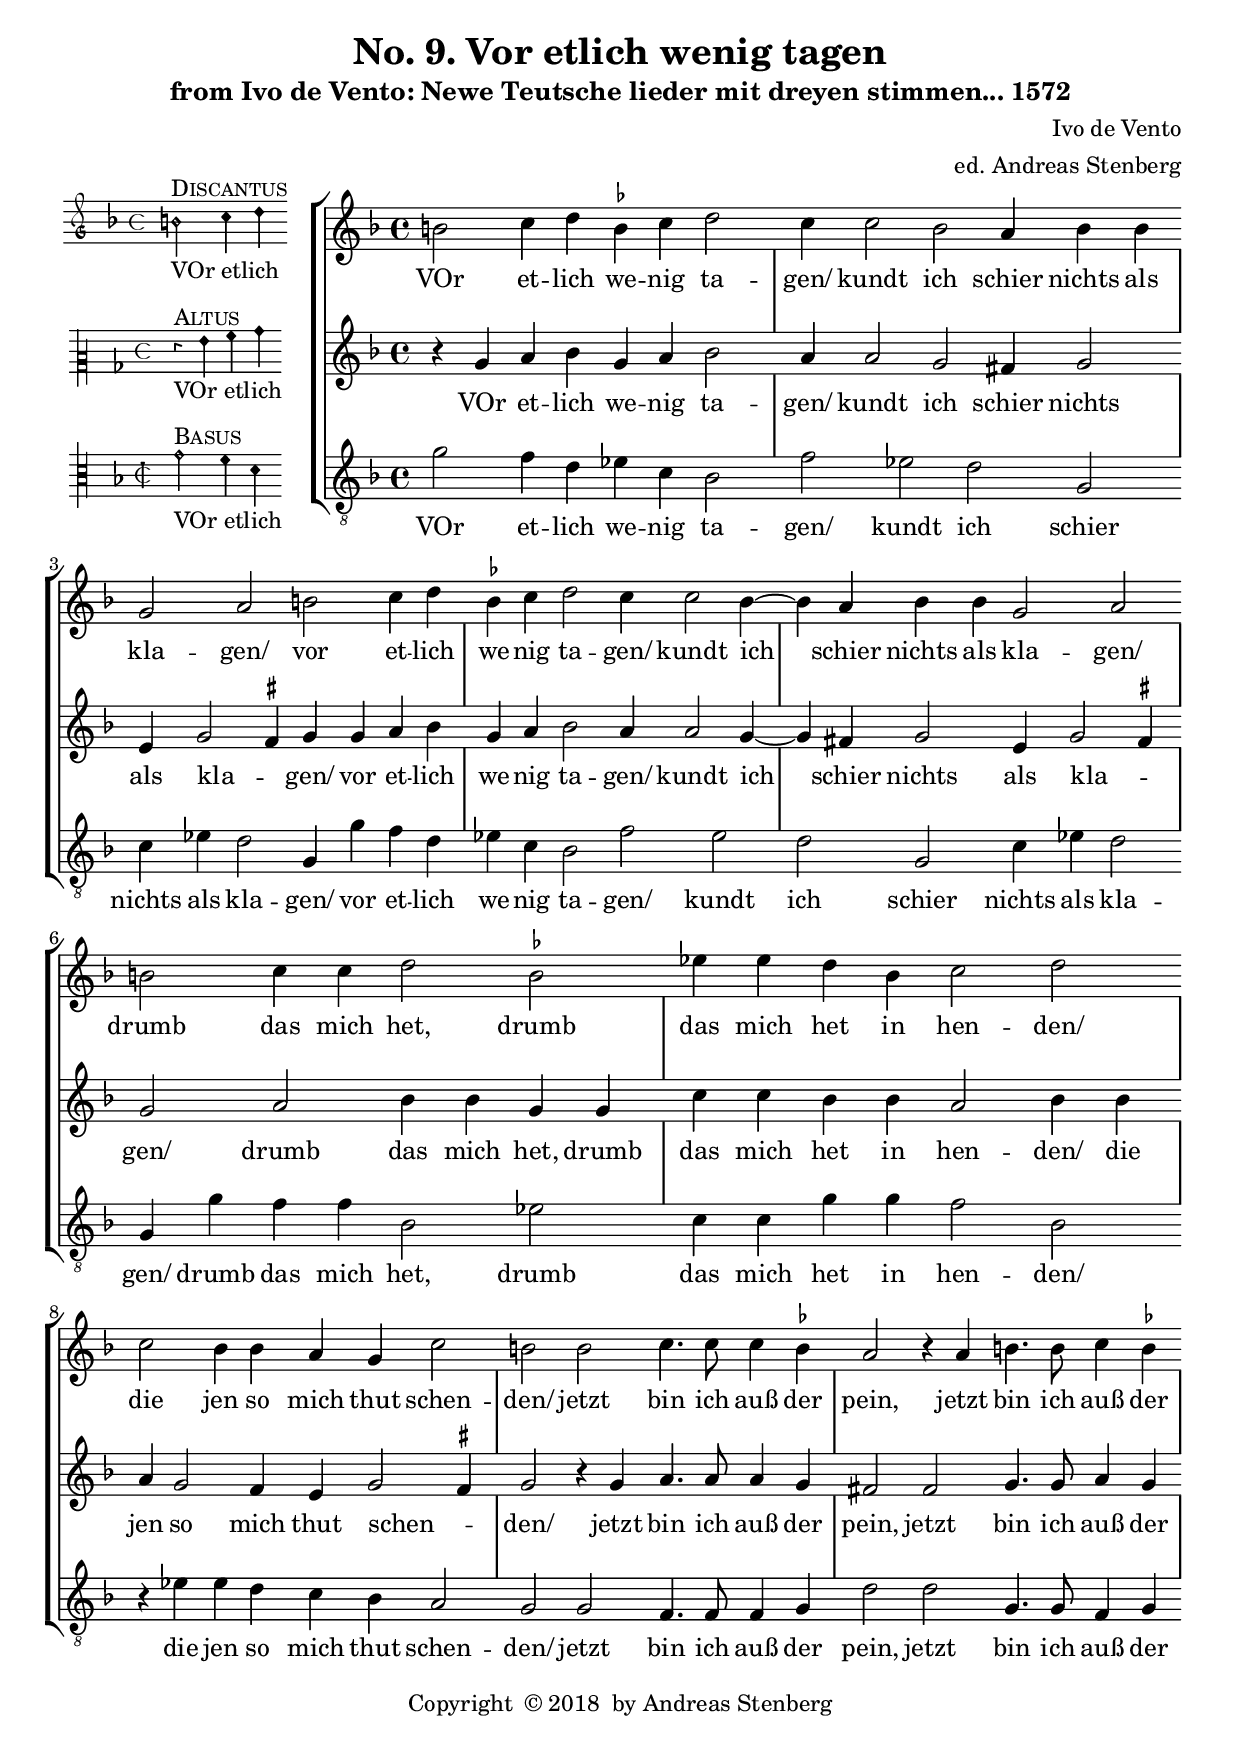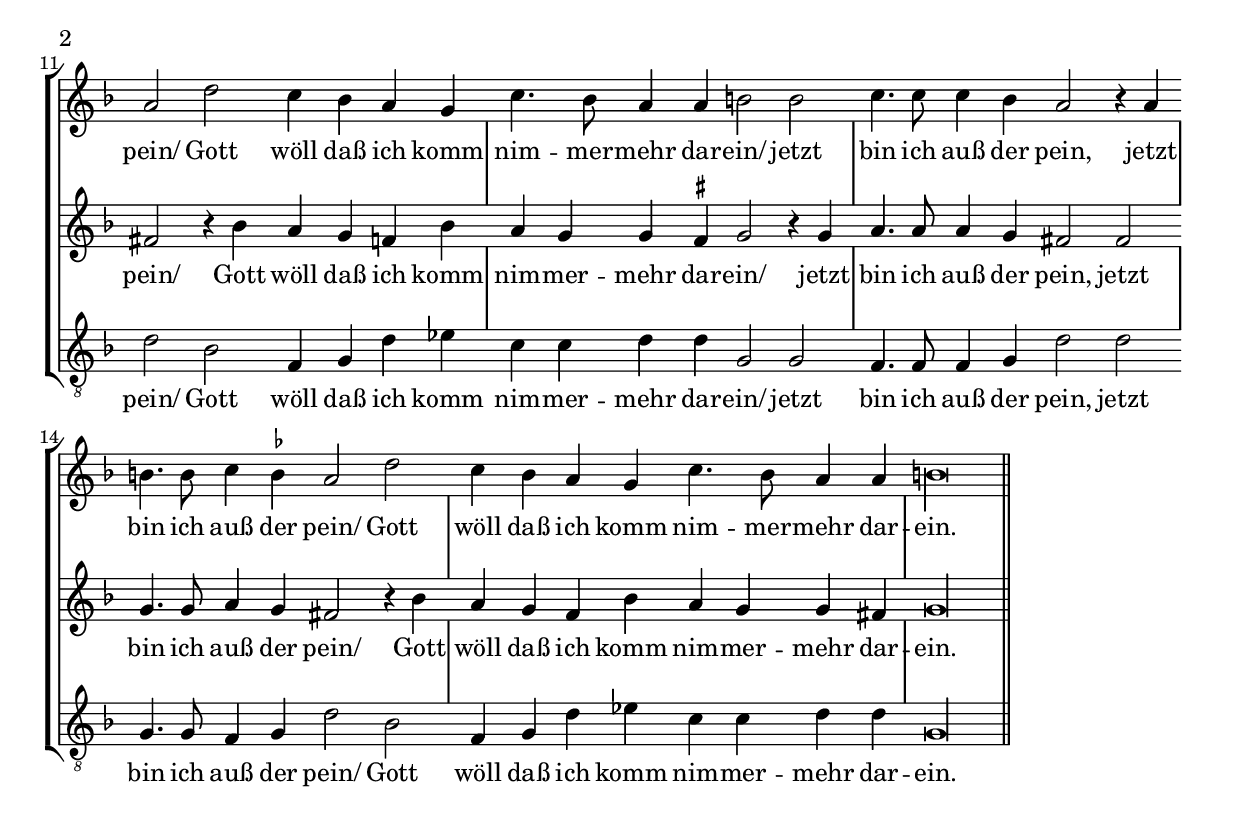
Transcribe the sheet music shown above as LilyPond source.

\version "2.18.0"
\include "deutsch.ly"
#(append! supported-clefs '(("mensural-f3" . ("clefs.mensural.f" 0 0))))
ficta = \once \set suggestAccidentals =##t
\header {
  title = "No. 9. Vor etlich wenig tagen"
  subtitle = "from Ivo de Vento: Newe Teutsche lieder mit dreyen stimmen... 1572"
  composer = "Ivo de Vento"
  arranger = "ed. Andreas Stenberg"
  poet = ""
  meter =""
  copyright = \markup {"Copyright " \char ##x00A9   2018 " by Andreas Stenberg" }
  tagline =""
}
global = {
  \key f \major
}

sopMusic = \relative c'' {

  \set Score.tempoHideNote = ##t
  \tempo 2 = 80
  \time 4/4
  \set Timing.measureLength = #(ly:make-moment 4/2)
  \override Staff.BarLine.transparent = ##t
  h2 c4 d4 \ficta b4 c4 d2
  c4 c2 b2 a4 b4 b4						%% end of first line in orig.
  g2 a2 h2 c4 d4
  \ficta b!4 c4 d2 c4 c2 b4~
  b4 a4 b4 b4							%% end of second line
  g2 a2 
  h2 c4 c4 d2 \ficta b2
  es4 es4 d4 b4 c2 d2
  c2 b4 b4 a4 g4 c2						%% end of third line
  h2 h2 c4. c8 c4 \ficta b4
  a2 r4 a4 h4. h8 c4 \ficta b4 
  a2 d2 c4 b4 a4 g4						%% end of fourth line and first page
  c4. b8 a4 a4 h2 h2
  c4. c8 c4 \ficta b4 a2 r4 a4
  h4. h8 c4 \ficta b4 a2 d2					%% end of fifth line (first on second page)
  c4 b4 a4 g4 c4. b8 a4 a4
  \cadenzaOn
  h\longa
  \revert Staff.BarLine.transparent
  \bar "||"
}
sopWords = \lyricmode {
  VOr et -- lich we -- nig ta -- gen/
  kundt ich schier nichts als kla -- gen/
  vor et -- lich we -- nig ta -- gen/
  kundt ich schier nichts als kla -- gen/
  drumb das mich het,
  drumb das mich het in hen -- den/ 
  die jen so mich thut schen -- den/
  jetzt bin ich auß der pein,
  jetzt bin ich auß der pein/
  Gott wöll daß ich komm nim -- mer -- mehr dar -- ein/
  jetzt bin ich auß der pein,
  jetzt bin ich auß der pein/
  Gott wöll daß ich komm nim -- mer -- mehr dar -- ein.
}
altoMusic = \relative c' {
  \override Staff.BarLine.transparent = ##t
  r4 g'4 a4 b4 g4 a4 b2
  a4 a2 g2 fis4 g2
  e4 g2\melisma \ficta fis4\melismaEnd 							%% end of second line
  g4 g4 a4 b4
  g4 a4 b2 a4 a2 g4~
  g4 fis4 g2 e4 g2\melisma \ficta fis!4	\melismaEnd					%% end of second line
  g2 a2 b4 b4 g4 g4
  c4 c4 b4 b4 a2 b4 b4
  a4 g2 f4 e4 g2\melisma \ficta fis4\melismaEnd						%% end of third line
  g2 r4 g4 a4. a8 a4 g4
  fis2 fis2 g4. g8 a4 g4
  fis2 r4 b4 a4 g4 f4 b4						%% end of fourth line and first page
  a4 g4 g4 \ficta fis4 g2 r4 g4
  a4. a8 a4 g4 fis2 fis2
  g4. g8 a4 g4 fis2 r4 b4							%% end of fifth line (first on second page)
  a4 g4 f4 b4 a4 g4 g4 fis4
  \cadenzaOn
  g\longa
  \revert Staff.BarLine.transparent
}
altoWords = \lyricmode {
  VOr et -- lich we -- nig ta -- gen/
  kundt ich schier nichts als kla -- gen/
  vor et -- lich we -- nig ta -- gen/
  kundt ich schier nichts als kla -- gen/
  drumb das mich het,
  drumb das mich het in hen -- den/ 
  die jen so mich thut schen -- den/
  jetzt bin ich auß der pein,
  jetzt bin ich auß der pein/
  Gott wöll daß ich komm nim -- mer -- mehr dar -- ein/
  jetzt bin ich auß der pein,
  jetzt bin ich auß der pein/
  Gott wöll daß ich komm nim -- mer -- mehr dar -- ein.
}

bassMusic = \relative c' {
  \override Staff.BarLine.transparent = ##t
  g'2 f4 d4 es4 c4 b2
  f'2 es2 d2 g,2 
  c4 es4 d2									%% end of first line in orig.
  g,4 g'4 f4 d4 
  es4 c4 b2 f'2 es2 
  d2 g,2 c4 es4 d2								%% end of second line
  g,4 g'4 f4 f4 b,2 es2
  c4 c4 g'4 g4 f2 b,2
  r4 es4 es4 d4 c4 b4 a2							%% end of third line
  g2 g2 f4. f8 f4 g4
  d'2 d2 g,4. g8 f4 g4
  d'2 b2 f4 g4 d'4 es4								%% end of fourth line and first page
  c4 c4 d4 d4 g,2 g2
  f4. f8 f4 g4 d'2 d2
  g,4. g8 f4 g4 d'2 b2								%% end of fifth line (first on second page)
  f4 g4 d'4 es4 c4 c4 d4 d4
  \cadenzaOn
  g,\longa
  \revert Staff.BarLine.transparent
}
bassWords = \lyricmode {
  VOr et -- lich we -- nig ta -- gen/
  kundt ich schier nichts als kla -- gen/
  vor et -- lich we -- nig ta -- gen/
  kundt ich schier nichts als kla -- gen/
  drumb das mich het,
  drumb das mich het in hen -- den/ 
  die jen so mich thut schen -- den/
  jetzt bin ich auß der pein,
  jetzt bin ich auß der pein/
  Gott wöll daß ich komm nim -- mer -- mehr dar -- ein/
  jetzt bin ich auß der pein,
  jetzt bin ich auß der pein/
  Gott wöll daß ich komm nim -- mer -- mehr dar -- ein.
}
incipitDiscantus = \markup {
  \score {
    {
      %      \set Staff.instrumentName = #"Tenor "
      \override NoteHead.style = #'neomensural
      \override Rest.style = #'neomensural
      \override Staff.TimeSignature.style = #'mensural
      \cadenzaOn
      \clef "petrucci-g"
      \key f \major
      \time 4/4

      h'2 ^\markup { \smallCaps"Discantus"} _"VOr etlich"
      c''4 d''4
    }
    \layout {
      \context {
        \Voice
        \remove "Ligature_bracket_engraver"
        \consists "Mensural_ligature_engraver"
      }
      line-width = 4.5\cm
    }
  }
}


incipitAltus = \markup {
  \score {
    {
      %      \set Staff.instrumentName = #"Tenor "
      \override NoteHead.style = #'neomensural
      \override Rest.style = #'neomensural
      \override Staff.TimeSignature.style = #'mensural
      \cadenzaOn
      \clef "petrucci-c2"
      \key f \major
      \time 4/4
      r4^\markup \smallCaps"Altus"_"VOr etlich"
      g'4 a'4 b'4
    }
    \layout {
      \context {
        \Voice
        \remove "Ligature_bracket_engraver"
        \consists "Mensural_ligature_engraver"
      }
      line-width = 4.5\cm
    }
  }
}


incipitBassus = \markup {
  \score {
    {
      %      \set Staff.instrumentName = #"Tenor "
      \override NoteHead.style = #'neomensural
      \override Rest.style = #'neomensural
      \override Staff.TimeSignature.style = #'mensural
      \cadenzaOn
      \clef "petrucci-c3"
      \key f \major
      \time 2/2
      g'2^\markup \smallCaps"Basus"_"VOr etlich"
      f'4 d'4
    }
    \layout {
      \context {
        \Voice
        \remove "Ligature_bracket_engraver"
        \consists "Mensural_ligature_engraver"
      }
      line-width = 4.5\cm
    }
  }
}


\score {
  <<
    \new StaffGroup \with {
      \override VerticalAxisGroup.staff-staff-spacing = #'((basic-distance . 12))
    } <<
      \new Staff = treble <<
        \set Staff.instrumentName = \incipitDiscantus
        \new Voice = "sopranos" {
          \set  Staff.midiInstrument ="choir aahs"
          %	\voiceOne
          << \global \sopMusic >>
        }
      >>
      \new Lyrics = sopranos { s1 }

      \new Staff = "medius" <<
        \set Staff.instrumentName = \incipitAltus

        \new Voice = "altos" {
          %	\voiceTwo
          \set  Staff.midiInstrument ="choir aahs"
          << \global \altoMusic >>
        }
      >>

      \new Lyrics = "altos" { s1 }

      \new Staff ="basses" {
        \set Staff.instrumentName = \incipitBassus

        \new Voice = "basses" {
          \set  Staff.midiInstrument ="choir aahs"
          \clef "treble_8"
          %	\voiceTwo
          << \global \bassMusic >>
        }
      }
    >>
    \new Lyrics = basses { s1 }

    \context Lyrics = sopranos \lyricsto sopranos \sopWords
    \context Lyrics = altos \lyricsto altos \altoWords
    \context Lyrics = basses \lyricsto basses \bassWords
  >>
  \layout {
    \context {
      \Score
      % no bars in staves
      %      \override BarLine.transparent = ##t

    }
    % the next three instructions keep the lyrics between the bar lines
    \context {
      \Lyrics
      \consists "Bar_engraver"
      \override BarLine.transparent = ##t
    }
    \context {
      \StaffGroup
      \consists "Separating_line_group_engraver"
    }
    \context {
      \Voice
      % no slurs
      \override Slur.transparent = ##t
      % Comment in the below "\remove" command to allow line
      % breaking also at those barlines where a note overlaps
      % into the next bar.  The command is commented out in this
      % short example score, but especially for large scores, you
      % will typically yield better line breaking and thus improve
      % overall spacing if you comment in the following command.
      %\remove "Forbid_line_break_engraver"
    }
    indent = 4.5\cm
  }

}
\score {
  <<
    \new StaffGroup <<
      \new Staff = treble <<
        \set Staff.instrumentName = \incipitDiscantus
        \new Voice = "sopranos" {
          \set  Staff.midiInstrument ="choir aahs"
          %	\voiceOne
          << \global \sopMusic >>
        }
      >>
      \new Lyrics = sopranos { s1 }

      \new Staff = "medius" <<
        \set Staff.instrumentName = \incipitAltus

        \new Voice = "altos" {
          %	\voiceTwo
          \set  Staff.midiInstrument ="choir aahs"
          << \global \altoMusic >>
        }
      >>

      \new Lyrics = "altos" { s1 }

      \new Staff ="basses" {
        \set Staff.instrumentName = \incipitBassus

        \new Voice = "basses" {
          \set  Staff.midiInstrument ="choir aahs"
          \clef "G_8"
          %	\voiceTwo
          << \global \bassMusic >>
        }
      }
    >>
    \new Lyrics = basses { s1 }

    \context Lyrics = sopranos \lyricsto sopranos \sopWords
    \context Lyrics = altos \lyricsto altos \altoWords
    \context Lyrics = basses \lyricsto basses \bassWords
  >>
  \midi {}
}
\paper {
  ragged-bottom = ##t
  ragged-last-bottom = ##t
  ragged-last = ##t
}

%{
convert-ly.py (GNU LilyPond) 2.18.2  convert-ly.py: Processing `'...
Applying conversion: 2.15.7, 2.15.9, 2.15.10, 2.15.16, 2.15.17,
2.15.18, 2.15.19, 2.15.20, 2.15.25, 2.15.32, 2.15.39, 2.15.40,
2.15.42, 2.15.43, 2.16.0, 2.17.0, 2.17.4, 2.17.5, 2.17.6, 2.17.11,
2.17.14, 2.17.15, 2.17.18, 2.17.19, 2.17.20, 2.17.25, 2.17.27,
2.17.29, 2.17.97, 2.18.0
%}
